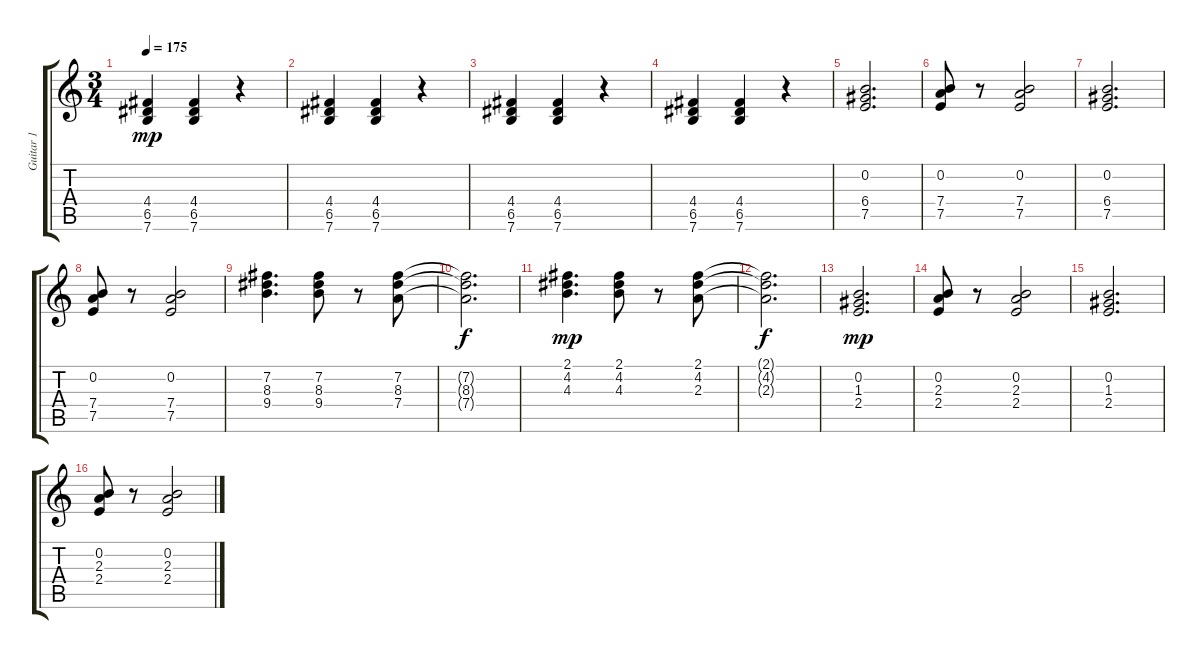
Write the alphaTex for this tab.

\track ("Guitar 1" "Guitar 1") {instrument overdrivenguitar}
\staff {score tabs}
\tuning (E4 B3 G3 D3 A2 E2) {hide}
\ts (3 4)
\tempo 175
\clef g2
\ks c
(4.4 6.5 7.6).4{dy mp} (4.4 6.5 7.6).4 r.4 |
(4.4 6.5 7.6).4 (4.4 6.5 7.6).4 r.4 |
(4.4 6.5 7.6).4 (4.4 6.5 7.6).4 r.4 |
(4.4 6.5 7.6).4 (4.4 6.5 7.6).4 r.4 |
(0.2 6.4 7.5).2{d} |
(0.2 7.4 7.5).8 r.8 (0.2 7.4 7.5).2 |
(0.2 6.4 7.5).2{d} |
(0.2 7.4 7.5).8 r.8 (0.2 7.4 7.5).2 |
(7.2 8.3 9.4).4{d} (7.2 8.3 9.4).8 r.8 (7.2 8.3 7.4).8 |
(7.2{t} 8.3{t} 7.4{t}).2{d dy f} |
(2.1 4.2 4.3).4{d dy mp} (2.1 4.2 4.3).8 r.8 (2.1 4.2 2.3).8 |
(2.1{t} 4.2{t} 2.3{t}).2{d dy f} |
(0.2 1.3 2.4).2{d dy mp} |
(0.2 2.3 2.4).8 r.8 (0.2 2.3 2.4).2 |
(0.2 1.3 2.4).2{d} |
(0.2 2.3 2.4).8 r.8 (0.2 2.3 2.4).2
